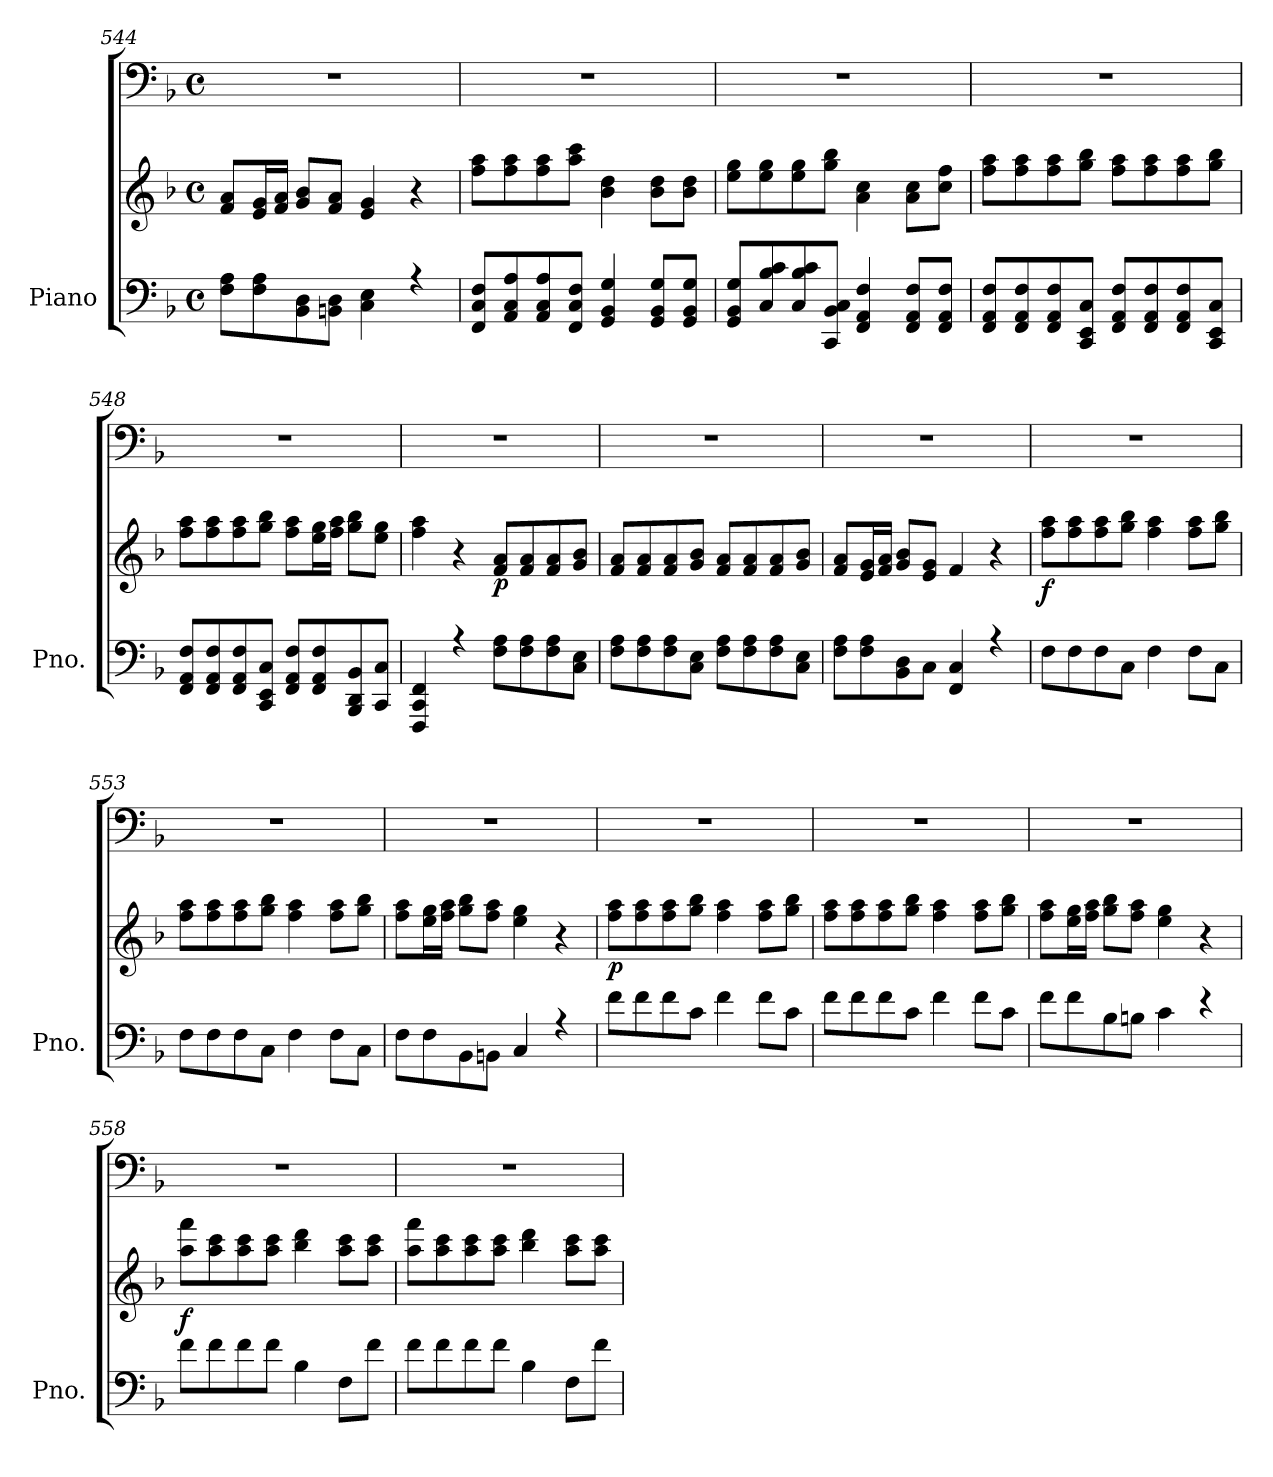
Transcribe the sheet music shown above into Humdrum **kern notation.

**kern	**kern	**kern	**dynam
*part1	*part1	*part1	*part1
*staff3	*staff2	*staff1	*staff1/2/3
*I"Piano	*	*	*
*I'Pno.	*	*	*
!!LO:LB:g=z
*clefF4	*clefG2	*clefF4	*
*k[b-]	*k[b-]	*k[b-]	*
*M4/4	*M4/4	*M4/4	*
*met(c)	*met(c)	*met(c)	*
=544	=544	=544	=544
*^	*	*	*
8F\ 8A\L	1ryy	8f/ 8a/L	1r	.
8F\ 8A\	.	16e/ 16g/L	.	.
.	.	16f/ 16a/JJ	.	.
8BB-\ 8D\	.	8g/ 8b-/L	.	.
8BBn\ 8D\J	.	8f/ 8a/J	.	.
4C\ 4E\	.	4e/ 4g/	.	.
4r	.	4r	.	.
!!LO:LB:g=z
=545	=545	=545	=545	=545
!	!	!	!	!LO:DY:b=3
!	!	!	!	!LO:DY:n=1:b=2
8FF/ 8C/ 8F/L	1ryy	8ff\ 8aa\L	1r	mf f
8AA/ 8C/ 8A/	.	8ff\ 8aa\	.	.
8AA/ 8C/ 8A/	.	8ff\ 8aa\	.	.
8FF/ 8C/ 8F/J	.	8aa\ 8ccc\J	.	.
4GG/ 4BB-/ 4G/	.	4b-\ 4dd\	.	.
8GG/ 8BB-/ 8G/L	.	8b-\ 8dd\L	.	.
8GG/ 8BB-/ 8G/J	.	8b-\ 8dd\J	.	.
=546	=546	=546	=546	=546
8GG/ 8BB-/ 8G/L	1ryy	8ee\ 8gg\L	1r	.
8C/ 8B-/ 8c/	.	8ee\ 8gg\	.	.
8C/ 8B-/ 8c/	.	8ee\ 8gg\	.	.
8CC/ 8BB-/ 8C/J	.	8gg\ 8bb-\J	.	.
4FF/ 4AA/ 4F/	.	4a\ 4cc\	.	.
8FF/ 8AA/ 8F/L	.	8a\ 8cc\L	.	.
8FF/ 8AA/ 8F/J	.	8cc\ 8ff\J	.	.
=547	=547	=547	=547	=547
8FF/ 8AA/ 8F/L	1ryy	8ff\ 8aa\L	1r	.
8FF/ 8AA/ 8F/	.	8ff\ 8aa\	.	.
8FF/ 8AA/ 8F/	.	8ff\ 8aa\	.	.
8CC/ 8EE/ 8C/J	.	8gg\ 8bb-\J	.	.
8FF/ 8AA/ 8F/L	.	8ff\ 8aa\L	.	.
8FF/ 8AA/ 8F/	.	8ff\ 8aa\	.	.
8FF/ 8AA/ 8F/	.	8ff\ 8aa\	.	.
8CC/ 8EE/ 8C/J	.	8gg\ 8bb-\J	.	.
=548	=548	=548	=548	=548
8FF/ 8AA/ 8F/L	1ryy	8ff\ 8aa\L	1r	.
8FF/ 8AA/ 8F/	.	8ff\ 8aa\	.	.
8FF/ 8AA/ 8F/	.	8ff\ 8aa\	.	.
8CC/ 8EE/ 8C/J	.	8gg\ 8bb-\J	.	.
8FF/ 8AA/ 8F/L	.	8ff\ 8aa\L	.	.
8FF/ 8AA/ 8F/	.	16ee\ 16gg\L	.	.
.	.	16ff\ 16aa\JJ	.	.
8BBB-/ 8DD/ 8BB-/	.	8gg\ 8bb-\L	.	.
8CC/ 8C/J	.	8ee\ 8gg\J	.	.
!!LO:PB:g=z
=549	=549	=549	=549	=549
4FFF/ 4CC/ 4FF/	1ryy	4ff\ 4aa\	1r	.
4r	.	4r	.	.
!	!	!	!	!LO:DY:b=2
8F\ 8A\L	.	8f/ 8a/L	.	p
8F\ 8A\	.	8f/ 8a/	.	.
8F\ 8A\	.	8f/ 8a/	.	.
8C\ 8E\J	.	8g/ 8b-/J	.	.
!!LO:PB:g=z
=550	=550	=550	=550	=550
8F\ 8A\L	1ryy	8f/ 8a/L	1r	.
8F\ 8A\	.	8f/ 8a/	.	.
8F\ 8A\	.	8f/ 8a/	.	.
8C\ 8E\J	.	8g/ 8b-/J	.	.
8F\ 8A\L	.	8f/ 8a/L	.	.
8F\ 8A\	.	8f/ 8a/	.	.
8F\ 8A\	.	8f/ 8a/	.	.
8C\ 8E\J	.	8g/ 8b-/J	.	.
=551	=551	=551	=551	=551
8F\ 8A\L	1ryy	8f/ 8a/L	1r	.
8F\ 8A\	.	16e/ 16g/L	.	.
.	.	16f/ 16a/JJ	.	.
8BB-\ 8D\	.	8g/ 8b-/L	.	.
8C\J	.	8e/ 8g/J	.	.
4FF/ 4C/	.	4f/	.	.
4r	.	4r	.	.
=552	=552	=552	=552	=552
!	!	!	!	!LO:DY:b=2
8F\L	1ryy	8ff\ 8aa\L	1r	f
8F\	.	8ff\ 8aa\	.	.
8F\	.	8ff\ 8aa\	.	.
8C\J	.	8gg\ 8bb-\J	.	.
4F\	.	4ff\ 4aa\	.	.
8F\L	.	8ff\ 8aa\L	.	.
8C\J	.	8gg\ 8bb-\J	.	.
=553	=553	=553	=553	=553
8F\L	1ryy	8ff\ 8aa\L	1r	.
8F\	.	8ff\ 8aa\	.	.
8F\	.	8ff\ 8aa\	.	.
8C\J	.	8gg\ 8bb-\J	.	.
4F\	.	4ff\ 4aa\	.	.
8F\L	.	8ff\ 8aa\L	.	.
8C\J	.	8gg\ 8bb-\J	.	.
=554	=554	=554	=554	=554
8F\L	1ryy	8ff\ 8aa\L	1r	.
8F\	.	16ee\ 16gg\L	.	.
.	.	16ff\ 16aa\JJ	.	.
8BB-\	.	8gg\ 8bb-\L	.	.
8BBn\J	.	8ff\ 8aa\J	.	.
4C/	.	4ee\ 4gg\	.	.
4r	.	4r	.	.
!!LO:LB:g=z
=555	=555	=555	=555	=555
!	!	!	!	!LO:DY:b=2
8f\L	1ryy	8ff\ 8aa\L	1r	p
8f\	.	8ff\ 8aa\	.	.
8f\	.	8ff\ 8aa\	.	.
8c\J	.	8gg\ 8bb-\J	.	.
4f\	.	4ff\ 4aa\	.	.
8f\L	.	8ff\ 8aa\L	.	.
8c\J	.	8gg\ 8bb-\J	.	.
!!LO:LB:g=z
=556	=556	=556	=556	=556
8f\L	1ryy	8ff\ 8aa\L	1r	.
8f\	.	8ff\ 8aa\	.	.
8f\	.	8ff\ 8aa\	.	.
8c\J	.	8gg\ 8bb-\J	.	.
4f\	.	4ff\ 4aa\	.	.
8f\L	.	8ff\ 8aa\L	.	.
8c\J	.	8gg\ 8bb-\J	.	.
=557	=557	=557	=557	=557
8f\L	1ryy	8ff\ 8aa\L	1r	.
8f\	.	16ee\ 16gg\L	.	.
.	.	16ff\ 16aa\JJ	.	.
8B-\	.	8gg\ 8bb-\L	.	.
8Bn\J	.	8ff\ 8aa\J	.	.
4c\	.	4ee\ 4gg\	.	.
4r	.	4r	.	.
=558	=558	=558	=558	=558
!	!	!	!	!LO:DY:b=2
8f\L	1ryy	8aa\ 8fff\L	1r	f
8f\	.	8aa\ 8ccc\	.	.
8f\	.	8aa\ 8ccc\	.	.
8f\J	.	8aa\ 8ccc\J	.	.
4B-\	.	4bb-\ 4ddd\	.	.
8F\L	.	8aa\ 8ccc\L	.	.
8f\J	.	8aa\ 8ccc\J	.	.
=559	=559	=559	=559	=559
8f\L	1ryy	8aa\ 8fff\L	1r	.
8f\	.	8aa\ 8ccc\	.	.
8f\	.	8aa\ 8ccc\	.	.
8f\J	.	8aa\ 8ccc\J	.	.
4B-\	.	4bb-\ 4ddd\	.	.
8F\L	.	8aa\ 8ccc\L	.	.
8f\J	.	8aa\ 8ccc\J	.	.
*v	*v	*	*	*
=	=	=	=
*-	*-	*-	*-
